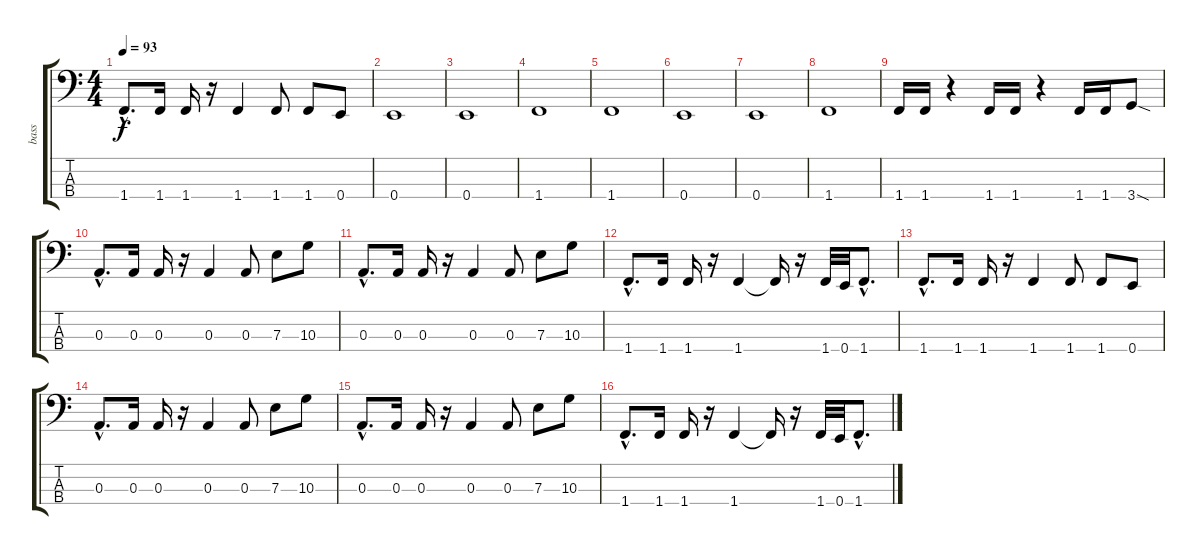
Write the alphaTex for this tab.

\track ("bass" "bass") {instrument electricbassfinger}
\staff {score tabs}
\tuning (G2 D2 A1 E1) {hide}
\ts (4 4)
\tempo 93
\clef f4
\ks c
1.4{hac}.8{d dy f} 1.4.16 1.4.16 r.16 1.4.4 1.4.8 1.4.8 0.4.8 |
0.4.1 |
0.4.1 |
1.4.1 |
1.4.1 |
0.4.1 |
0.4.1 |
1.4.1 |
1.4.16 1.4.16 r.4 1.4.16 1.4.16 r.4 1.4.16 1.4.16 3.4{sod}.8 |
0.3{hac}.8{d} 0.3.16 0.3.16 r.16 0.3.4 0.3.8 7.3.8 10.3.8 |
0.3{hac}.8{d} 0.3.16 0.3.16 r.16 0.3.4 0.3.8 7.3.8 10.3.8 |
1.4{hac}.8{d} 1.4.16 1.4.16 r.16 1.4.4 1.4{t}.16 r.16 1.4.32 0.4.32 1.4{hac}.8{d} |
1.4{hac}.8{d} 1.4.16 1.4.16 r.16 1.4.4 1.4.8 1.4.8 0.4.8 |
0.3{hac}.8{d} 0.3.16 0.3.16 r.16 0.3.4 0.3.8 7.3.8 10.3.8 |
0.3{hac}.8{d} 0.3.16 0.3.16 r.16 0.3.4 0.3.8 7.3.8 10.3.8 |
1.4{hac}.8{d} 1.4.16 1.4.16 r.16 1.4.4 1.4{t}.16 r.16 1.4.32 0.4.32 1.4{hac}.8{d}
